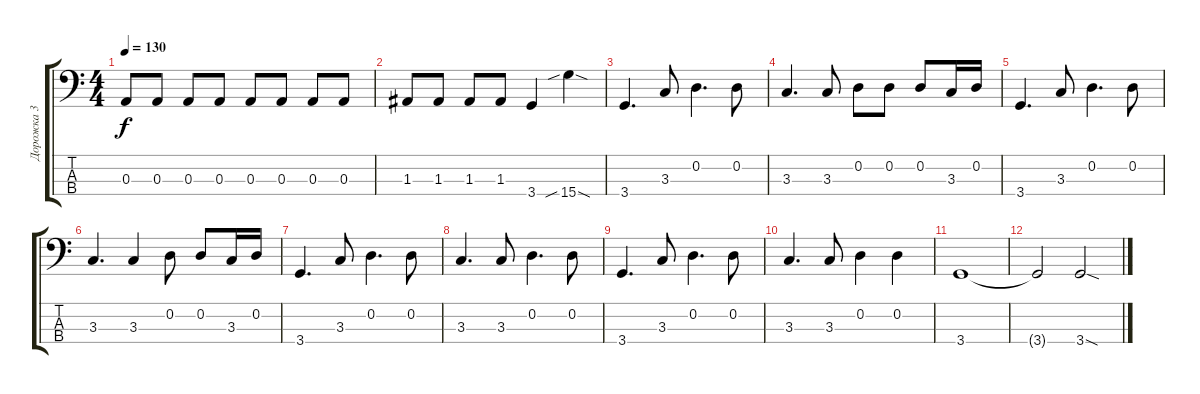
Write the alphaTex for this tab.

\track ("Дорожка 3" "Дорожка 3") {instrument electricbassfinger}
\staff {score tabs}
\tuning (G2 D2 A1 E1) {hide}
\ts (4 4)
\tempo 130
\clef f4
\ks c
0.3.8{dy f} 0.3.8 0.3.8 0.3.8 0.3.8 0.3.8 0.3.8 0.3.8 |
1.3.8 1.3.8 1.3.8 1.3.8 3.4.4 15.4{sib sod}.4 |
3.4.4{d} 3.3.8 0.2.4{d} 0.2.8 |
3.3.4{d} 3.3.8 0.2.8 0.2.8 0.2.8 3.3.16 0.2.16 |
3.4.4{d} 3.3.8 0.2.4{d} 0.2.8 |
3.3.4{d} 3.3.4 0.2.8 0.2.8 3.3.16 0.2.16 |
3.4.4{d} 3.3.8 0.2.4{d} 0.2.8 |
3.3.4{d} 3.3.8 0.2.4{d} 0.2.8 |
3.4.4{d} 3.3.8 0.2.4{d} 0.2.8 |
3.3.4{d} 3.3.8 0.2.4 0.2.4 |
3.4.1 |
3.4{t}.2 3.4{sod}.2
